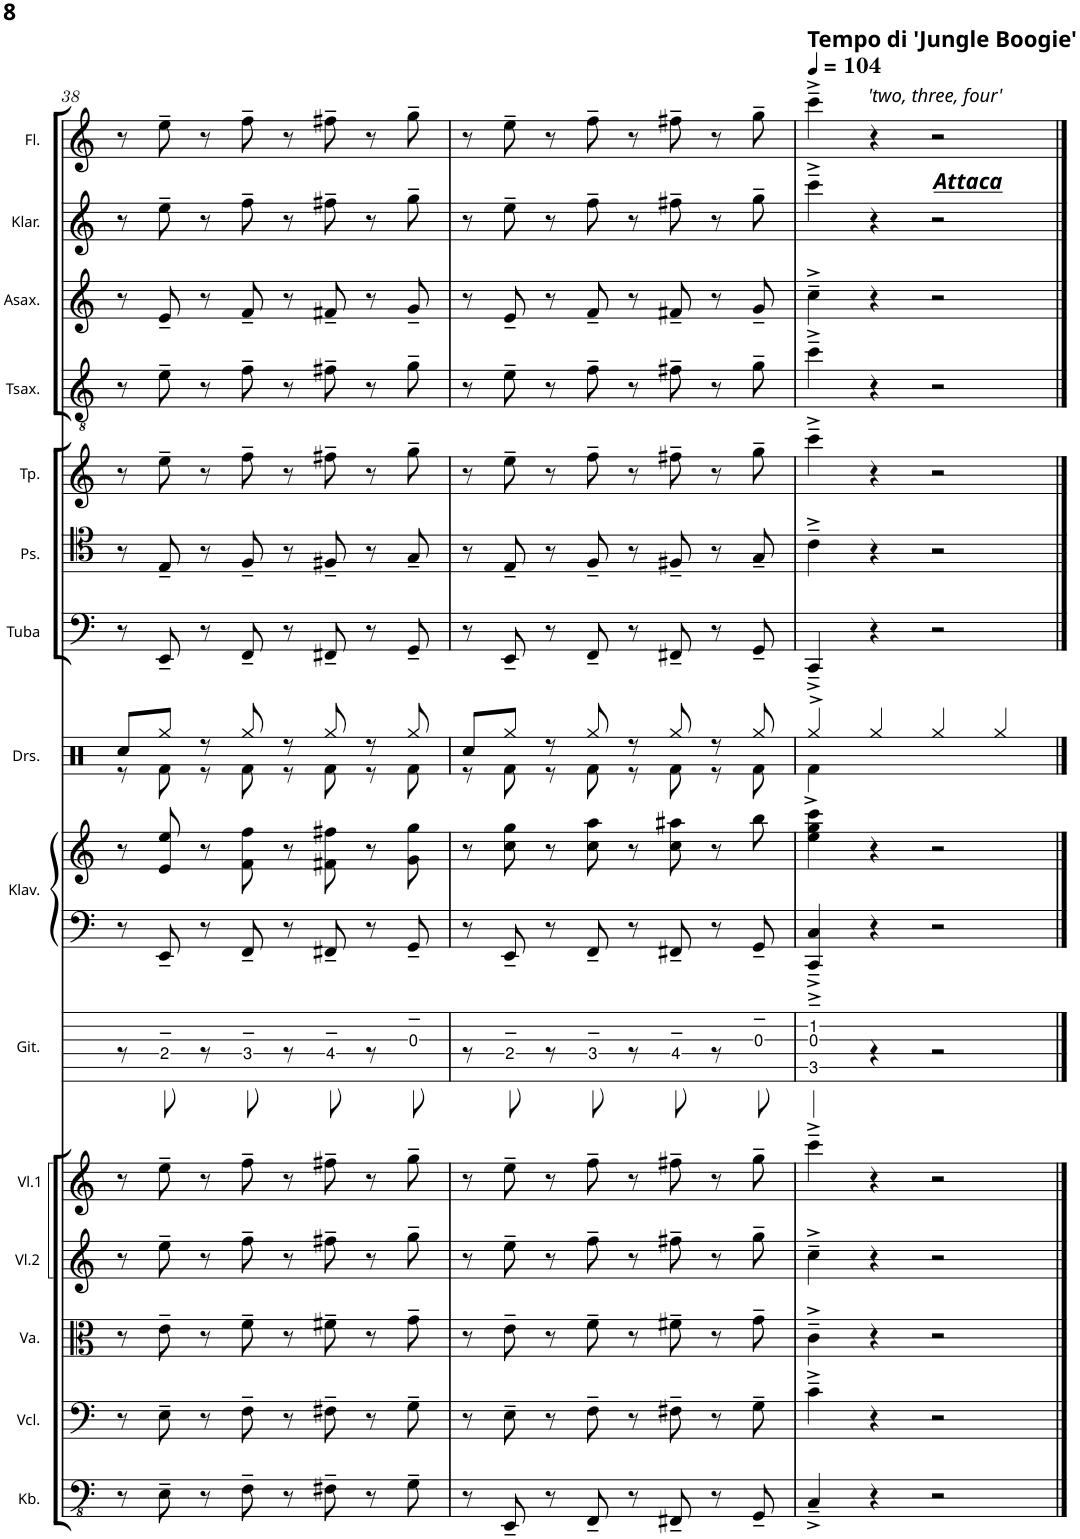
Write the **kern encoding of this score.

**kern	**kern	**kern	**kern	**kern	**kern	**kern	**kern	**kern	**kern	**kern	**kern	**kern	**kern	**kern	**kern
*part15	*part14	*part13	*part12	*part11	*part10	*part9	*part9	*part8	*part7	*part6	*part5	*part4	*part3	*part2	*part1
*staff16	*staff15	*staff14	*staff13	*staff12	*staff11	*staff10	*staff9	*staff8	*staff7	*staff6	*staff5	*staff4	*staff3	*staff2	*staff1
*I"Kontrabässe	*I"Cello	*I"Viola	*I"Violine 2	*I"Violine 1	*I"Gitarre	*I"Klavier	*	*I"Drumset	*I"Tuba	*I"Posaune	*I"Trompete	*I"Tenorsaxophon	*I"Altsaxophon	*I"Klarinette	*I"Flöte
*I'Kb.	*	*I'Va.	*I'Vl.2	*I'Vl.1	*I'Git.	*I'Klav.	*	*I'Drs.	*I'Tuba	*I'Ps.	*I'Tp.	*I'Tsax.	*I'Asax.	*I'Klar.	*I'Fl.
!!LO:PB:g=z
*clefFv4	*clefF4	*clefC3	*clefG2	*clefG2	*	*clefF4	*clefG2	*clefX	*clefF4	*clefC4	*clefG2	*clefGv2	*clefG2	*clefG2	*clefG2
*Trd7c12	*	*	*	*	*	*	*	*	*	*	*Trd1c2	*Trd8c14	*Trd5c9	*Trd1c2	*
*k[]	*k[]	*k[]	*k[]	*k[]	*k[]	*k[]	*k[]	*k[]	*k[]	*k[]	*k[]	*k[]	*k[]	*k[]	*k[]
*M4/4	*M4/4	*M4/4	*M4/4	*M4/4	*M4/4	*M4/4	*M4/4	*M4/4	*M4/4	*M4/4	*M4/4	*M4/4	*M4/4	*M4/4	*M4/4
=38	=38	=38	=38	=38	=38	=38	=38	=38	=38	=38	=38	=38	=38	=38	=38
*	*	*	*	*	*	*	*	*^	*	*	*	*	*	*	*
8r	8r	8r	8r	8r	8r	8r	8r	8Rcc/L	8r	8r	8r	8r	8r	8r	8r	8r
8EE~\	8E~\	8e~\	8ee~\	8ee~\	8E~\	8EE~/	8e/ 8ee/	8Rgg/J	8Rf\	8EE~/	8E~/	8ee~\	8e~\	8e~/	8ee~\	8ee~\
8r	8r	8r	8r	8r	8r	8r	8r	8r	8r	8r	8r	8r	8r	8r	8r	8r
8FF~\	8F~\	8f~\	8ff~\	8ff~\	8F~\	8FF~/	8f\ 8ff\	8Rgg/	8Rf\	8FF~/	8F~/	8ff~\	8f~\	8f~/	8ff~\	8ff~\
8r	8r	8r	8r	8r	8r	8r	8r	8r	8r	8r	8r	8r	8r	8r	8r	8r
8FF#X~\	8F#X~\	8f#X~\	8ff#X~\	8ff#X~\	8F#X~\	8FF#X~/	8f#X\ 8ff#X\	8Rgg/	8Rf\	8FF#X~/	8F#X~/	8ff#X~\	8f#X~\	8f#X~/	8ff#X~\	8ff#X~\
8r	8r	8r	8r	8r	8r	8r	8r	8r	8r	8r	8r	8r	8r	8r	8r	8r
8GG~\	8G~\	8g~\	8gg~\	8gg~\	8G~\	8GG~/	8g\ 8gg\	8Rgg/	8Rf\	8GG~/	8G~/	8gg~\	8g~\	8g~/	8gg~\	8gg~\
=39	=39	=39	=39	=39	=39	=39	=39	=39	=39	=39	=39	=39	=39	=39	=39	=39
8r	8r	8r	8r	8r	8r	8r	8r	8Rcc/L	8r	8r	8r	8r	8r	8r	8r	8r
8EEE~/	8E~\	8e~\	8ee~\	8ee~\	8E~\	8EE~/	8cc\ 8gg\	8Rgg/J	8Rf\	8EE~/	8E~/	8ee~\	8e~\	8e~/	8ee~\	8ee~\
8r	8r	8r	8r	8r	8r	8r	8r	8r	8r	8r	8r	8r	8r	8r	8r	8r
8FFF~/	8F~\	8f~\	8ff~\	8ff~\	8F~\	8FF~/	8cc\ 8aa\	8Rgg/	8Rf\	8FF~/	8F~/	8ff~\	8f~\	8f~/	8ff~\	8ff~\
8r	8r	8r	8r	8r	8r	8r	8r	8r	8r	8r	8r	8r	8r	8r	8r	8r
8FFF#X~/	8F#X~\	8f#X~\	8ff#X~\	8ff#X~\	8F#X~\	8FF#X~/	8cc\ 8aa#X\	8Rgg/	8Rf\	8FF#X~/	8F#X~/	8ff#X~\	8f#X~\	8f#X~/	8ff#X~\	8ff#X~\
8r	8r	8r	8r	8r	8r	8r	8r	8r	8r	8r	8r	8r	8r	8r	8r	8r
8GGG~/	8G~\	8g~\	8gg~\	8gg~\	8G~\	8GG~/	8bb\	8Rgg/	8Rf\	8GG~/	8G~/	8gg~\	8g~\	8g~/	8gg~\	8gg~\
=40	=40	=40	=40	=40	=40	=40	=40	=40	=40	=40	=40	=40	=40	=40	=40	=40
*	*	*	*	*	*	*	*	*	*	*	*	*	*	*	*	*MM104
!	!	!	!	!	!	!	!	!	!	!	!	!	!	!	!	!LO:TX:a:B:t=Tempo di 'Jungle Boogie'
4CC~^/	4c~^\	4c~^\	4cc~^\	4ccc~^\	4C\~^ 4G\~^ 4c\~^	4CC/~^ 4C/~^	4ee\ 4gg\ 4ccc\	4Rgg^/	4Rf^\	4CC~^/	4c~^\	4ccc~^\	4cc~^\	4cc~^\	4ccc~^\	4ccc~^\
!	!	!	!	!	!	!	!	!	!	!	!	!	!	!	!	!LO:TX:a:i:t='two, three, four'
4r	4r	4r	4r	4r	4r	4r	4r	4Rgg/	2.ryy	4r	4r	4r	4r	4r	4r	4r
!	!	!	!	!	!	!	!	!	!	!	!	!	!	!	!	!LO:TX:b:Bi:t=Attaca
2r	2r	2r	2r	2r	2r	2r	2r	4Rgg/	.	2r	2r	2r	2r	2r	2r	2r
.	.	.	.	.	.	.	.	4Rgg/	.	.	.	.	.	.	.	.
*	*	*	*	*	*	*	*	*v	*v	*	*	*	*	*	*	*
==	==	==	==	==	==	==	==	==	==	==	==	==	==	==	==
*-	*-	*-	*-	*-	*-	*-	*-	*-	*-	*-	*-	*-	*-	*-	*-
